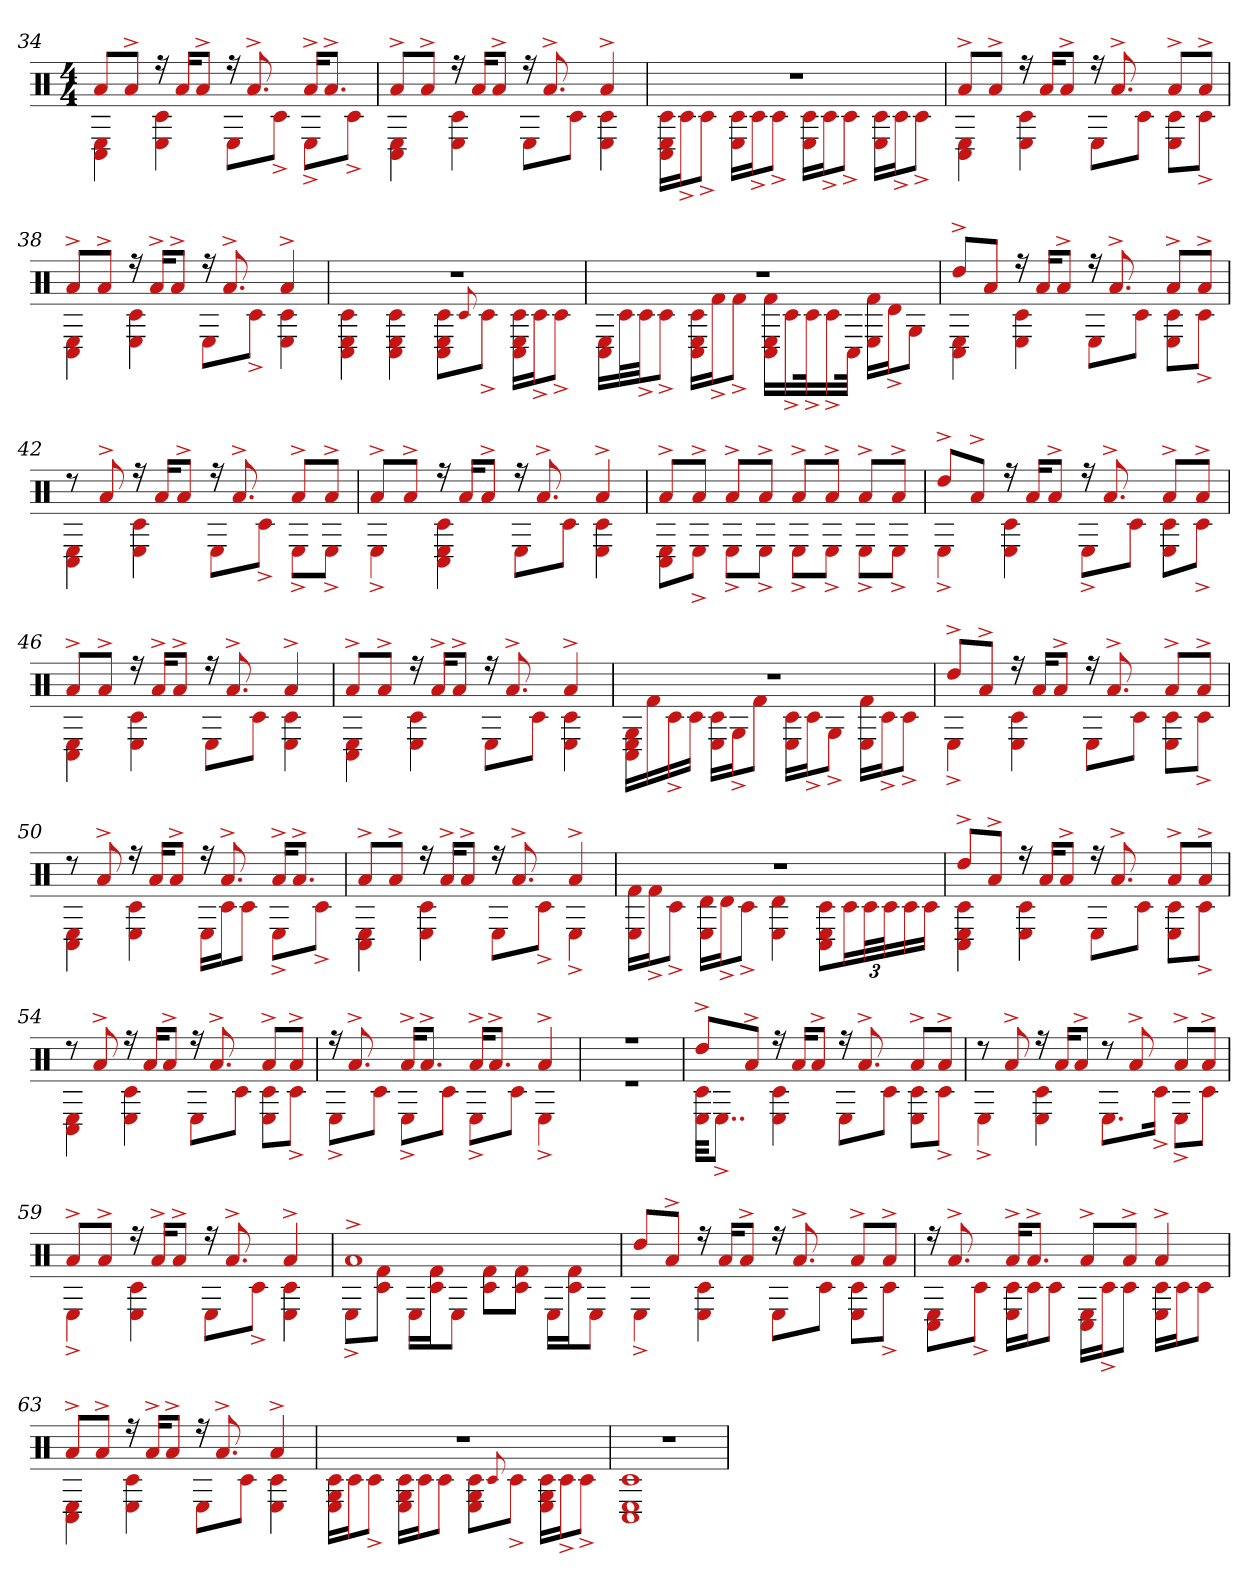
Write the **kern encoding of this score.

**kern
*part1
*staff1
*clefX
*k[]
*M4/4
=34
*^
8aL	4C# 4E
8a^J	.
16r	4c# 4E
16aKL	.
8a^J	.
16r	8EL
8.a^	.
.	8c#^J
16a^KL	8E^L
8.a^J	.
.	8c#^J
=35	=35
8a^L	4C# 4E
8a^J	.
16r	4E 4c#
16aKL	.
8a^J	.
16r	8EL
8.a^	.
.	8c#J
4a^	4E 4c#
=36	=36
1r	16E 16c# 16C#LL
.	16c#^J
.	8c#^J
.	16c# 16ELL
.	16c#^J
.	8c#^J
.	16E 16c#LL
.	16c#^J
.	8c#^J
.	16c# 16ELL
.	16c#^J
.	8c#^J
=37	=37
8a^L	4C# 4E
8a^J	.
16r	4c# 4E
16aKL	.
8a^J	.
16r	8EL
8.a^	.
.	8c#J
8a^L	8E 8c#L
8a^J	8c#^J
=38	=38
8a^L	4C# 4E
8a^J	.
16r	4E 4c#
16a^KL	.
8a^J	.
16r	8EL
8.a^	.
.	8c#^J
4a^	4E 4c#
=39	=39
1r	4E 4C# 4c#
.	4C# 4E 4c#
.	8E 8c# 8C#L
.	8qqc#
.	8c#^J
.	16C# 16E 16c#LL
.	16c#^J
.	8c#^J
=40	=40
1r	16E 16C#LL
.	32c#L
.	32c#^JJ
.	8c#^J
.	16c# 16C# 16ELL
.	16f#^J
.	8f#^J
.	16E 16f# 16C#LL
.	16c#^
.	32c#^k
.	16c#^
.	32C#JJk
.	16E 16f#LL
.	16d^J
.	8GJ
=41	=41
8dd^L	4C# 4E
8aJ	.
16r	4E 4c#
16aKL	.
8a^J	.
16r	8EL
8.a^	.
.	8c#J
8a^L	8E 8c#L
8a^J	8c#^J
=42	=42
8r	4C# 4E
8a^	.
16r	4E 4c#
16aKL	.
8a^J	.
16r	8EL
8.a^	.
.	8c#^J
8a^L	8E^L
8a^J	8E^J
=43	=43
8a^L	4E^
8a^J	.
16r	4C# 4c# 4E
16aKL	.
8a^J	.
16r	8EL
8.a^	.
.	8c#J
4a^	4E 4c#
=44	=44
8a^L	8C# 8EL
8a^J	8E^J
8a^L	8E^L
8a^J	8E^J
8a^L	8E^L
8a^J	8E^J
8a^L	8E^L
8a^J	8E^J
=45	=45
8dd^L	4E^
8a^J	.
16r	4E 4c#
16aKL	.
8a^J	.
16r	8E^L
8.a^	.
.	8c#J
8a^L	8E 8c#L
8a^J	8c#^J
=46	=46
8a^L	4C# 4E
8a^J	.
16r	4c# 4E
16a^KL	.
8a^J	.
16r	8EL
8.a^	.
.	8c#J
4a^	4E 4c#
=47	=47
8a^L	4E 4C#
8a^J	.
16r	4c# 4E
16a^KL	.
8a^J	.
16r	8EL
8.a^	.
.	8c#J
4a^	4c# 4E
=48	=48
1r	16E 16C# 16GLL
.	16f#
.	16c#^
.	16c#JJ
.	16c# 16ELL
.	16G^J
.	8f#J
.	16E 16c#LL
.	16c#^J
.	8G^J
.	16f# 16ELL
.	16c#^J
.	8c#^J
=49	=49
8dd^L	4E^
8a^J	.
16r	4E 4c#
16aKL	.
8a^J	.
16r	8EL
8.a^	.
.	8c#J
8a^L	8E 8c#L
8a^J	8c#^J
=50	=50
8r	4C# 4E
8a^	.
16r	4E 4c#
16aKL	.
8a^J	.
16r	16ELL
8.a^	16c#J
.	8c#J
16a^KL	8E^L
8.a^J	.
.	8c#^J
=51	=51
8a^L	4C# 4E
8a^J	.
16r	4c# 4E
16a^KL	.
8a^J	.
16r	8EL
8.a^	.
.	8c#^J
4a^	4E^
=52	=52
1r	16E 16f#LL
.	16f#^J
.	8c#^J
.	16d 16ELL
.	16d^J
.	8c#^J
.	4E 4d
.	12E 12C# 12c#L
.	24c#L
.	48c#L
.	48c#J
.	24c#
.	24c#JJ
=53	=53
8dd^L	4c# 4C# 4E
8a^J	.
16r	4c# 4E
16aKL	.
8a^J	.
16r	8EL
8.a^	.
.	8c#J
8a^L	8E 8c#L
8a^J	8c#^J
=54	=54
8r	4C# 4E
8a^	.
16r	4c# 4E
16aKL	.
8a^J	.
16r	8EL
8.a^	.
.	8c#J
8a^L	8E 8c#L
8a^J	8c#^J
=55	=55
16r	8E^L
8.a^	.
.	8c#J
16a^KL	8E^L
8.a^J	.
.	8c#J
16a^KL	8E^L
8.a^J	.
.	8c#J
4a^	4E^
=56	=56
1r	1r
=57	=57
8dd^L	32c# 32EKKL
.	8..E^J
8a^J	.
16r	4c# 4E
16aKL	.
8a^J	.
16r	8EL
8.a^	.
.	8c#J
8a^L	8E 8c#L
8a^J	8c#^J
=58	=58
8r	4E^
8a^	.
16r	4E 4c#
16aKL	.
8a^J	.
8r	8.EL
8a^	.
.	16c#^Jk
8a^L	8E^L
8a^J	8c#J
=59	=59
8a^L	4E^
8a^J	.
16r	4c# 4E
16a^KL	.
8a^J	.
16r	8EL
8.a^	.
.	8c#^J
4a^	4E 4c#
=60	=60
1a^	8E^L
.	8f# 8c#J
.	16ELL
.	16f# 16c#J
.	8EJ
.	8f# 8c#L
.	8f# 8c#J
.	16ELL
.	16f# 16c#J
.	8EJ
=61	=61
8ddL	4E^
8a^J	.
16r	4E 4c#
16aKL	.
8a^J	.
16r	8EL
8.a^	.
.	8c#J
8a^L	8E 8c#L
8a^J	8c#^J
=62	=62
16r	8C# 8EL
8.a^	.
.	8c#^J
16a^KL	16E 16c#LL
8.a^J	16c#J
.	8c#J
8a^L	16C# 16ELL
.	16c#^J
8a^J	8c#J
4a^	16c# 16ELL
.	16c#J
.	8c#J
=63	=63
8a^L	4C# 4E
8a^J	.
16r	4E 4c#
16a^KL	.
8a^J	.
16r	8EL
8.a^	.
.	8c#J
4a^	4E 4c#
=64	=64
1r	16E 16G 16c#LL
.	16c#J
.	8c#^J
.	16E 16c# 16GLL
.	16c#J
.	8c#J
.	8E 8c# 8GL
.	8qqc#
.	8c#^J
.	16E 16G 16c#LL
.	16c#^J
.	8c#^J
=65	=65
1r	1C# 1E 1c#
*v	*v
=
*-
